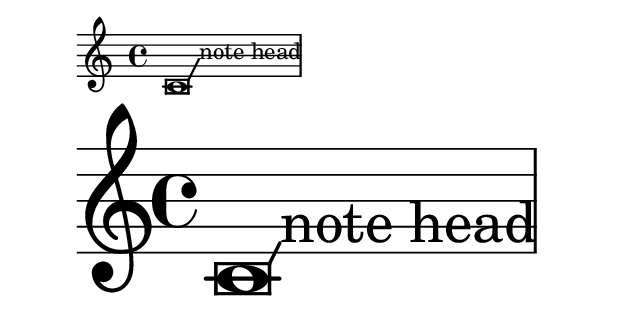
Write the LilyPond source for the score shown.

%% Generated by lilypond-book
%% Options: [exampleindent=10.16\mm,indent=0\mm,line-width=160\mm]
\include "lilypond-book-preamble.ly"


% ****************************************************************
% Start cut-&-pastable-section
% ****************************************************************

#(ly:set-option 'eps-box-padding 3.000000)



\paper {
  indent = 0\mm
  line-width = 160\mm
  % offset the left padding, also add 1mm as lilypond creates cropped
  % images with a little space on the right
  line-width = #(- line-width (* mm  3.000000) (* mm 1))
}

\layout {
  
}





% ****************************************************************
% ly snippet:
% ****************************************************************
\sourcefilename "/home/gub/NewGub/gub/target/linux-x86/src/lilypond-git.sv.gnu.org--lilypond.git-release-unstable/input/regression/balloon-staff-size.ly"
\sourcefileline 0
\version "2.23.6"

\header {
  texidoc = "The thickness of balloons scales with staff size."
}

\layout {
  \context {
    \Voice
    \consists Balloon_engraver
    % For visibility
    \override BalloonText.thickness = 2
  }
}

music = {
  \balloonGrobText NoteHead #'(1 . 2) "note head"
  c'1
}

#(set-default-paper-size "a7landscape")

\book {
  \score {
    \music
  }
  \score {
    \music
    \layout {
      #(layout-set-staff-size 50)
    }
  }
}



% ****************************************************************
% end ly snippet
% ****************************************************************
